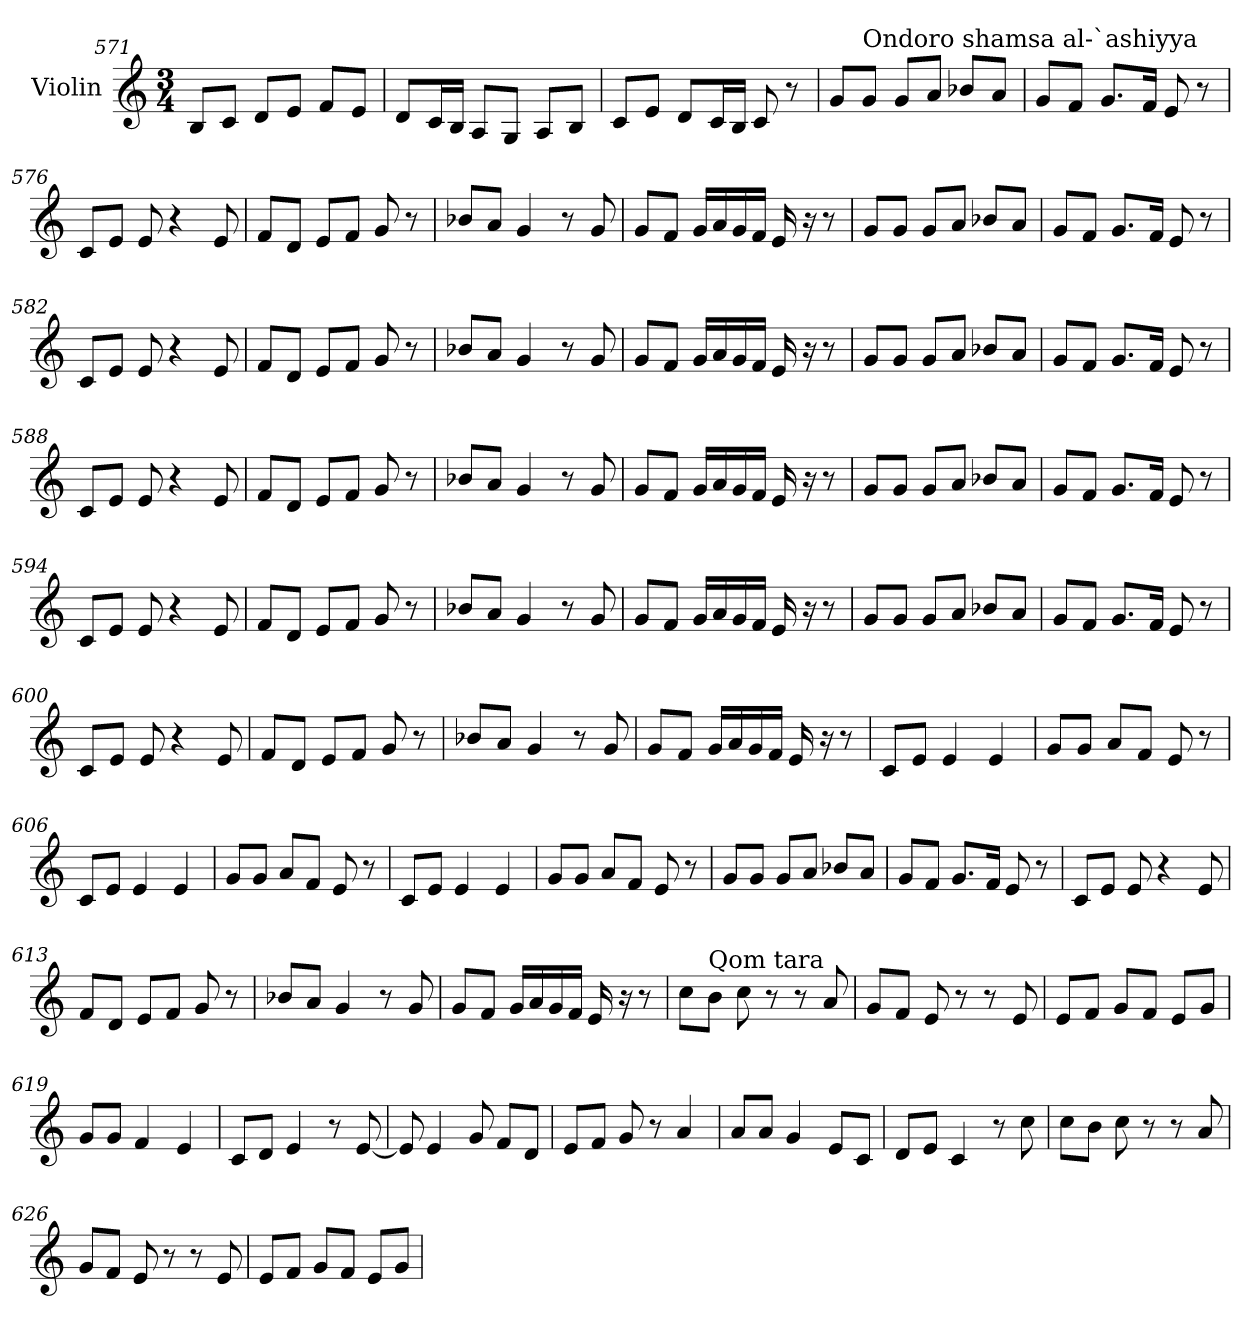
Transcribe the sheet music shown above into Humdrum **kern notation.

**kern
*part1
*staff1
*I"Violin
*clefG2
*k[]
*C:
*M3/4
=571
8B/L
8c/J
8d/L
8e/J
8f/L
8e/J
=572
8d/L
16c/L
16B/JJ
8A/L
8G/J
8A/L
8B/J
!!LO:PB:g=z
=573
8c/L
8e/J
8d/L
16c/L
16B/JJ
8c/
8r
=574
*MM100
8g/L
!LO:TX:a:t=Ondoro shamsa al-`ashiyya
8g/J
8g/L
8a/J
8b-X/L
8a/J
!!LO:PB:g=z
=575
8g/L
8f/J
8.g/L
16f/Jk
8e/
8r
=576
8c/L
8e/J
8e/
4r
8e/
!!LO:PB:g=z
=577
8f/L
8d/J
8e/L
8f/J
8g/
8r
=578
8b-X/L
8a/J
4g/
8r
8g/
!!LO:PB:g=z
=579
8g/L
8f/J
16g/LL
16a/
16g/
16f/JJ
16e/
16r
8r
=580
8g/L
8g/J
8g/L
8a/J
8b-X/L
8a/J
=581
8g/L
8f/J
8.g/L
16f/Jk
8e/
8r
!!LO:PB:g=z
=582
8c/L
8e/J
8e/
4r
8e/
!!LO:LB:g=z
=583
8f/L
8d/J
8e/L
8f/J
8g/
8r
=584
8b-X/L
8a/J
4g/
8r
8g/
!!LO:PB:g=z
=585
8g/L
8f/J
16g/LL
16a/
16g/
16f/JJ
16e/
16r
8r
=586
8g/L
8g/J
8g/L
8a/J
8b-X/L
8a/J
=587
8g/L
8f/J
8.g/L
16f/Jk
8e/
8r
!!LO:PB:g=z
=588
8c/L
8e/J
8e/
4r
8e/
!!LO:LB:g=z
=589
8f/L
8d/J
8e/L
8f/J
8g/
8r
=590
8b-X/L
8a/J
4g/
8r
8g/
!!LO:PB:g=z
=591
8g/L
8f/J
16g/LL
16a/
16g/
16f/JJ
16e/
16r
8r
=592
8g/L
8g/J
8g/L
8a/J
8b-X/L
8a/J
=593
8g/L
8f/J
8.g/L
16f/Jk
8e/
8r
!!LO:PB:g=z
=594
8c/L
8e/J
8e/
4r
8e/
!!LO:PB:g=z
=595
8f/L
8d/J
8e/L
8f/J
8g/
8r
=596
8b-X/L
8a/J
4g/
8r
8g/
!!LO:PB:g=z
=597
8g/L
8f/J
16g/LL
16a/
16g/
16f/JJ
16e/
16r
8r
=598
8g/L
8g/J
8g/L
8a/J
8b-X/L
8a/J
=599
8g/L
8f/J
8.g/L
16f/Jk
8e/
8r
!!LO:PB:g=z
=600
8c/L
8e/J
8e/
4r
8e/
!!LO:LB:g=z
=601
8f/L
8d/J
8e/L
8f/J
8g/
8r
=602
8b-X/L
8a/J
4g/
8r
8g/
!!LO:PB:g=z
=603
8g/L
8f/J
16g/LL
16a/
16g/
16f/JJ
16e/
16r
8r
=604
8c/L
8e/J
4e/
4e/
=605
8g/L
8g/J
8a/L
8f/J
8e/
8r
=606
8c/L
8e/J
4e/
4e/
!!LO:PB:g=z
=607
8g/L
8g/J
8a/L
8f/J
8e/
8r
=608
8c/L
8e/J
4e/
4e/
!!LO:PB:g=z
=609
8g/L
8g/J
8a/L
8f/J
8e/
8r
=610
8g/L
8g/J
8g/L
8a/J
8b-X/L
8a/J
=611
8g/L
8f/J
8.g/L
16f/Jk
8e/
8r
=612
8c/L
8e/J
8e/
4r
8e/
!!LO:PB:g=z
=613
8f/L
8d/J
8e/L
8f/J
8g/
8r
=614
8b-X/L
8a/J
4g/
8r
8g/
!!LO:PB:g=z
=615
8g/L
8f/J
16g/LL
16a/
16g/
16f/JJ
16e/
16r
8r
=616
8cc\L
!LO:TX:a:t=Qom tara
8b\J
8cc\
8r
8r
8a/
=617
8g/L
8f/J
8e/
8r
8r
8e/
!!LO:PB:g=z
=618
8e/L
8f/J
8g/L
8f/J
8e/L
8g/J
!!LO:LB:g=z
=619
8g/L
8g/J
4f/
4e/
=620
8c/L
8d/J
4e/
8r
[8e/
!!LO:PB:g=z
=621
8e/]
4e/
8g/
8f/L
8d/J
=622
8e/L
8f/J
8g/
8r
4a/
=623
8a/L
8a/J
4g/
8e/L
8c/J
=624
8d/L
8e/J
4c/
8r
8cc\
!!LO:PB:g=z
=625
8cc\L
8b\J
8cc\
8r
8r
8a/
!!LO:PB:g=z
=626
8g/L
8f/J
8e/
8r
8r
8e/
=627
8e/L
8f/J
8g/L
8f/J
8e/L
8g/J
=
*-
